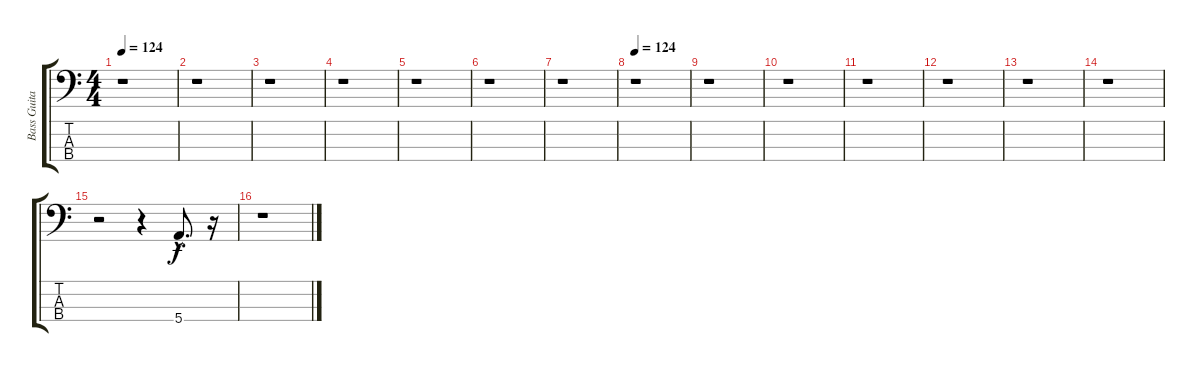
\track ("Bass Guitar" "Bass Guita") {instrument slapbass1}
\staff {score tabs}
\tuning (G2 D2 A1 E1) {hide}
\ts (4 4)
\tempo 124
\tempo 92
\tempo 124
\clef f4
\ks c
r.1{dy f instrument slapbass1} |
r.1 |
r.1 |
r.1 |
r.1 |
r.1 |
r.1 |
\tempo 124
r.1 |
r.1 |
r.1 |
r.1 |
r.1 |
r.1 |
r.1 |
r.2 r.4 5.4{hac}.8{d} r.16 |
r.1
